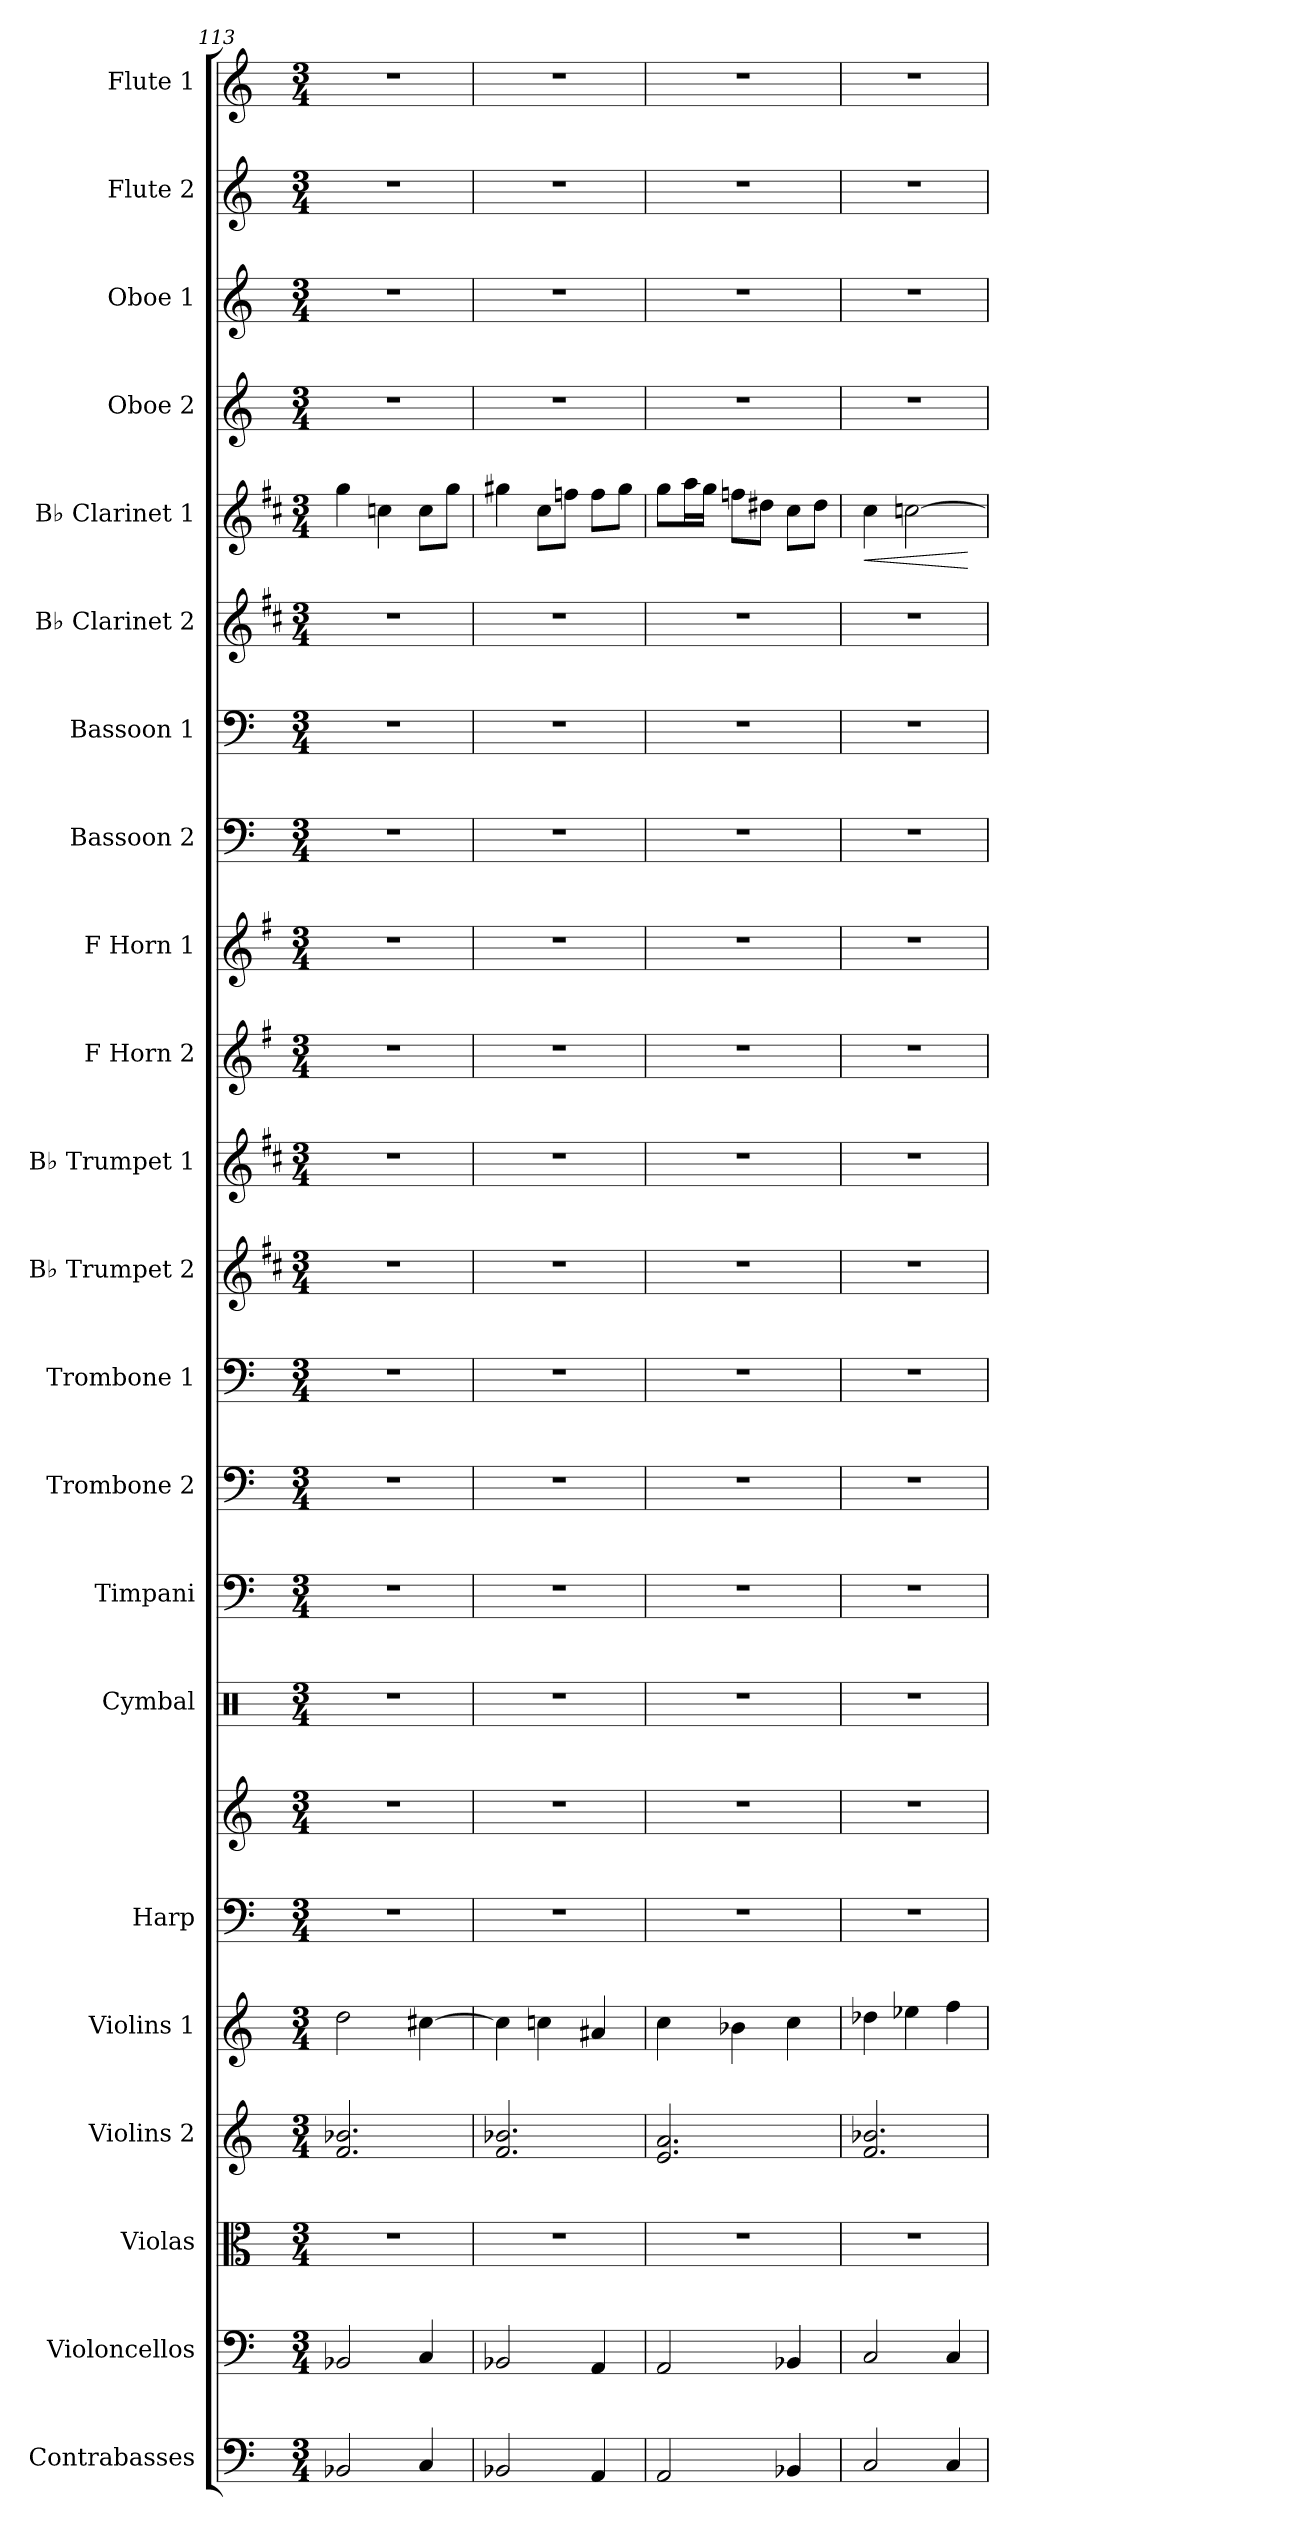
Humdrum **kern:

**kern	**kern	**kern	**kern	**kern	**kern	**kern	**kern	**kern	**kern	**kern	**kern	**kern	**kern	**kern	**kern	**kern	**kern	**kern	**dynam	**kern	**kern	**kern	**kern
*part22	*part21	*part20	*part19	*part18	*part17	*part17	*part16	*part15	*part14	*part13	*part12	*part11	*part10	*part9	*part8	*part7	*part6	*part5	*part5	*part4	*part3	*part2	*part1
*staff23	*staff22	*staff21	*staff20	*staff19	*staff18	*staff17	*staff16	*staff15	*staff14	*staff13	*staff12	*staff11	*staff10	*staff9	*staff8	*staff7	*staff6	*staff5	*staff5	*staff4	*staff3	*staff2	*staff1
*I"Contrabasses	*I"Violoncellos	*I"Violas	*I"Violins 2	*I"Violins 1	*I"Harp	*	*I"Cymbal	*I"Timpani	*I"Trombone 2	*I"Trombone 1	*I"B♭ Trumpet 2	*I"B♭ Trumpet 1	*I"F Horn 2	*I"F Horn 1	*I"Bassoon 2	*I"Bassoon 1	*I"B♭ Clarinet 2	*I"B♭ Clarinet 1	*	*I"Oboe 2	*I"Oboe 1	*I"Flute 2	*I"Flute 1
*I'Cbs.	*I'Vcs.	*I'Vlas.	*I'Vlns. 2	*I'Vlns. 1	*I'Hrp.	*	*I'Cym.	*I'Timp.	*I'Tbn. 2	*I'Tbn. 1	*I'B♭ Tpt. 2	*I'B♭ Tpt. 1	*I'F Hn. 2	*I'F Hn. 1	*I'Bsn. 2	*I'Bsn. 1	*I'B♭ Cl. 2	*I'B♭ Cl. 1	*	*I'Ob. 2	*I'Ob. 1	*I'Fl. 2	*I'Fl. 1
*clefF4	*clefF4	*clefC3	*clefG2	*clefG2	*clefF4	*clefG2	*clefX	*clefF4	*clefF4	*clefF4	*clefG2	*clefG2	*clefG2	*clefG2	*clefF4	*clefF4	*clefG2	*clefG2	*	*clefG2	*clefG2	*clefG2	*clefG2
*ITrd7c12	*	*	*	*	*	*	*	*	*	*	*ITrd1c2	*ITrd1c2	*ITrd4c7	*ITrd4c7	*	*	*ITrd1c2	*ITrd1c2	*	*	*	*	*
*k[]	*k[]	*k[]	*k[]	*k[]	*k[]	*k[]	*k[]	*k[]	*k[]	*k[]	*k[]	*k[]	*k[]	*k[]	*k[]	*k[]	*k[]	*k[]	*	*k[]	*k[]	*k[]	*k[]
*M3/4	*M3/4	*M3/4	*M3/4	*M3/4	*M3/4	*M3/4	*M3/4	*M3/4	*M3/4	*M3/4	*M3/4	*M3/4	*M3/4	*M3/4	*M3/4	*M3/4	*M3/4	*M3/4	*	*M3/4	*M3/4	*M3/4	*M3/4
=113	=113	=113	=113	=113	=113	=113	=113	=113	=113	=113	=113	=113	=113	=113	=113	=113	=113	=113	=113	=113	=113	=113	=113
2BBB-X/	2BB-X/	2.r	2.f/ 2.b-X/	2dd\	2.r	2.r	2.r	2.r	2.r	2.r	2.r	2.r	2.r	2.r	2.r	2.r	2.r	4ff\	.	2.r	2.r	2.r	2.r
.	.	.	.	.	.	.	.	.	.	.	.	.	.	.	.	.	.	4b-X\	.	.	.	.	.
4CC/	4C/	.	.	[4cc#X\	.	.	.	.	.	.	.	.	.	.	.	.	.	8b-\L	.	.	.	.	.
.	.	.	.	.	.	.	.	.	.	.	.	.	.	.	.	.	.	8ff\J	.	.	.	.	.
=114	=114	=114	=114	=114	=114	=114	=114	=114	=114	=114	=114	=114	=114	=114	=114	=114	=114	=114	=114	=114	=114	=114	=114
2BBB-X/	2BB-X/	2.r	2.f/ 2.b-X/	4cc#\]	2.r	2.r	2.r	2.r	2.r	2.r	2.r	2.r	2.r	2.r	2.r	2.r	2.r	4ff#X\	.	2.r	2.r	2.r	2.r
.	.	.	.	4ccn\	.	.	.	.	.	.	.	.	.	.	.	.	.	8b\L	.	.	.	.	.
.	.	.	.	.	.	.	.	.	.	.	.	.	.	.	.	.	.	8ee-X\J	.	.	.	.	.
4AAA/	4AA/	.	.	4a#X/	.	.	.	.	.	.	.	.	.	.	.	.	.	8ee-\L	.	.	.	.	.
.	.	.	.	.	.	.	.	.	.	.	.	.	.	.	.	.	.	8ff#\J	.	.	.	.	.
=115	=115	=115	=115	=115	=115	=115	=115	=115	=115	=115	=115	=115	=115	=115	=115	=115	=115	=115	=115	=115	=115	=115	=115
2AAA/	2AA/	2.r	2.e/ 2.a/	4cc\	2.r	2.r	2.r	2.r	2.r	2.r	2.r	2.r	2.r	2.r	2.r	2.r	2.r	8ff\L	.	2.r	2.r	2.r	2.r
.	.	.	.	.	.	.	.	.	.	.	.	.	.	.	.	.	.	16gg\L	.	.	.	.	.
.	.	.	.	.	.	.	.	.	.	.	.	.	.	.	.	.	.	16ff\JJ	.	.	.	.	.
.	.	.	.	4b-X\	.	.	.	.	.	.	.	.	.	.	.	.	.	8ee-X\L	.	.	.	.	.
.	.	.	.	.	.	.	.	.	.	.	.	.	.	.	.	.	.	8cc#X\J	.	.	.	.	.
4BBB-X/	4BB-X/	.	.	4cc\	.	.	.	.	.	.	.	.	.	.	.	.	.	8b\L	.	.	.	.	.
.	.	.	.	.	.	.	.	.	.	.	.	.	.	.	.	.	.	8cc#\J	.	.	.	.	.
=116	=116	=116	=116	=116	=116	=116	=116	=116	=116	=116	=116	=116	=116	=116	=116	=116	=116	=116	=116	=116	=116	=116	=116
!	!	!	!	!	!	!	!	!	!	!	!	!	!	!	!	!	!	!	!LO:HP:b	!	!	!	!
2CC/	2C/	2.r	2.f/ 2.b-X/	4dd-X\	2.r	2.r	2.r	2.r	2.r	2.r	2.r	2.r	2.r	2.r	2.r	2.r	2.r	4b\	<	2.r	2.r	2.r	2.r
.	.	.	.	4ee-X\	.	.	.	.	.	.	.	.	.	.	.	.	.	[2b-X\	.	.	.	.	.
4CC/	4C/	.	.	4ff\	.	.	.	.	.	.	.	.	.	.	.	.	.	.	.	.	.	.	.
.	.	.	.	.	.	.	.	.	.	.	.	.	.	.	.	.	.	.	[	.	.	.	.
=	=	=	=	=	=	=	=	=	=	=	=	=	=	=	=	=	=	=	=	=	=	=	=
*-	*-	*-	*-	*-	*-	*-	*-	*-	*-	*-	*-	*-	*-	*-	*-	*-	*-	*-	*-	*-	*-	*-	*-
